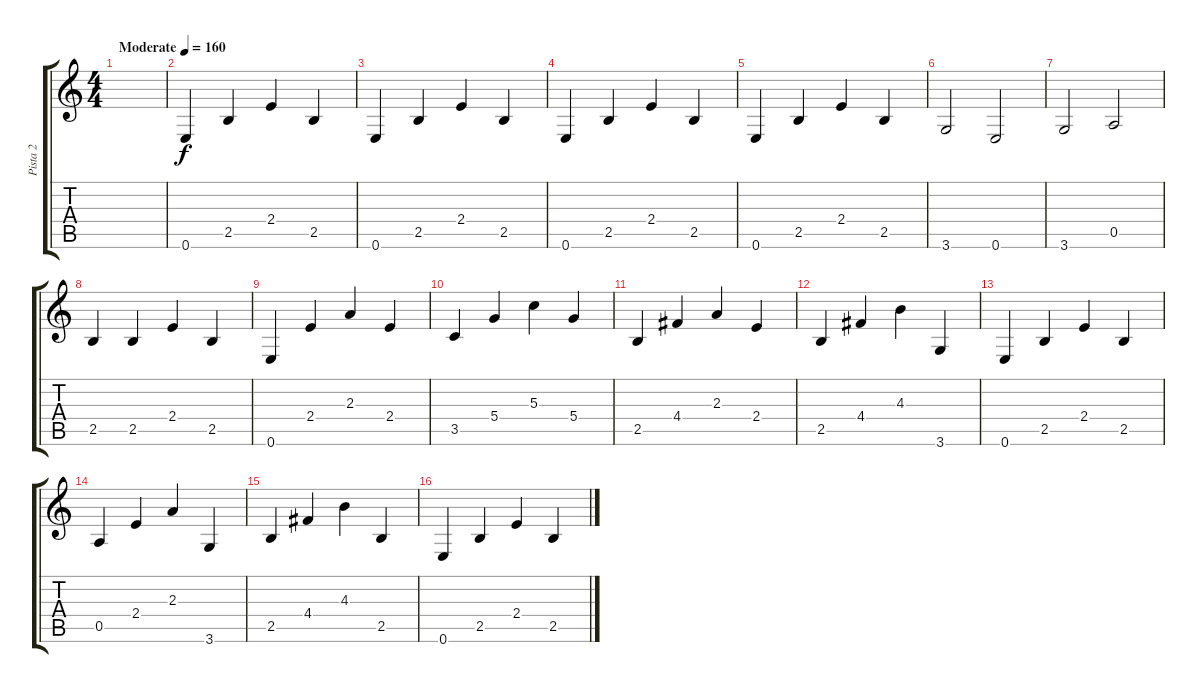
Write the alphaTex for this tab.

\track ("Pista 2" "Pista 2") {instrument electricguitarjazz}
\staff {score tabs}
\tuning (E4 B3 G3 D3 A2 E2) {hide}
\ts (4 4)
\tempo (160 "Moderate")
\clef g2
\ks c
|
0.6.4 2.5.4 2.4.4 2.5.4 |
0.6.4 2.5.4 2.4.4 2.5.4 |
0.6.4 2.5.4 2.4.4 2.5.4 |
0.6.4 2.5.4 2.4.4 2.5.4 |
3.6.2 0.6.2 |
3.6.2 0.5.2 |
2.5.4 2.5.4 2.4.4 2.5.4 |
0.6.4 2.4.4 2.3.4 2.4.4 |
3.5.4 5.4.4 5.3.4 5.4.4 |
2.5.4 4.4.4 2.3.4 2.4.4 |
2.5.4 4.4.4 4.3.4 3.6.4 |
0.6.4 2.5.4 2.4.4 2.5.4 |
0.5.4 2.4.4 2.3.4 3.6.4 |
2.5.4 4.4.4 4.3.4 2.5.4 |
0.6.4 2.5.4 2.4.4 2.5.4
